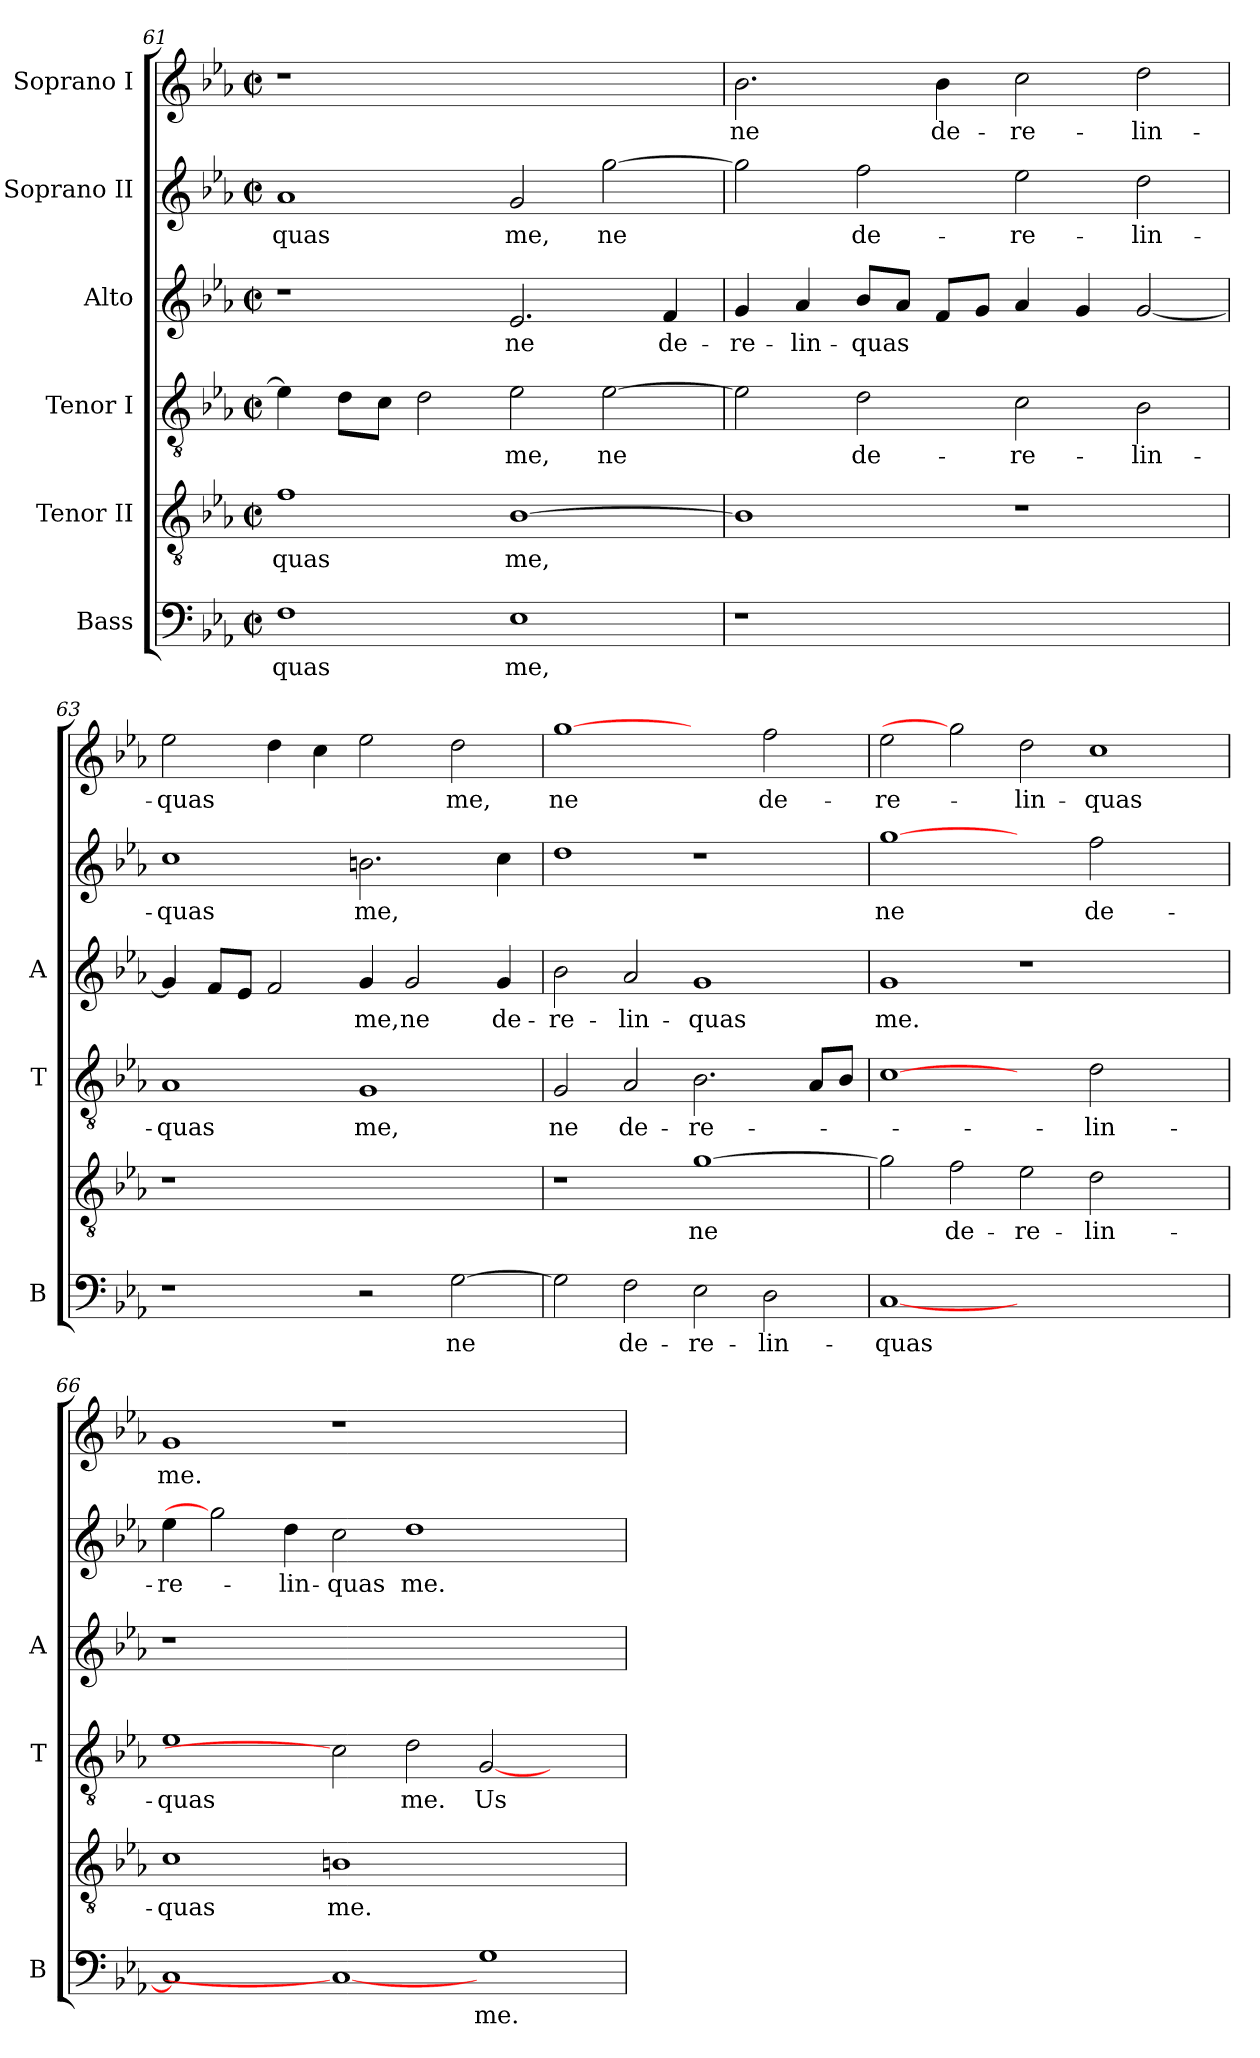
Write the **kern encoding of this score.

**kern	**text	**kern	**text	**kern	**text	**kern	**text	**kern	**text	**kern	**text
*part6	*part6	*part5	*part5	*part4	*part4	*part3	*part3	*part2	*part2	*part1	*part1
*staff6	*staff6	*staff5	*staff5	*staff4	*staff4	*staff3	*staff3	*staff2	*staff2	*staff1	*staff1
*I"Bass	*	*I"Tenor II	*	*I"Tenor I	*	*I"Alto	*	*I"Soprano II	*	*I"Soprano I	*
*I'B	*	*	*	*I'T	*	*I'A	*	*	*	*	*
*clefF4	*	*clefGv2	*	*clefGv2	*	*clefG2	*	*clefG2	*	*clefG2	*
*k[b-e-a-]	*	*k[b-e-a-]	*	*k[b-e-a-]	*	*k[b-e-a-]	*	*k[b-e-a-]	*	*k[b-e-a-]	*
*E-:	*	*E-:	*	*E-:	*	*E-:	*	*E-:	*	*E-:	*
*M2/2	*	*M2/2	*	*M2/2	*	*M2/2	*	*M2/2	*	*M2/2	*
*met(c|)	*	*met(c|)	*	*met(c|)	*	*met(c|)	*	*met(c|)	*	*met(c|)	*
=61	=61	=61	=61	=61	=61	=61	=61	=61	=61	=61	=61
!	!LO:LY:b	!	!LO:LY:b	!	!	!	!	!	!LO:LY:b	!LO:N:vis=1	!
1F	-quas	1f	-quas	4e-\]	.	1r	.	1a-	-quas	1r	.
.	.	.	.	8d\L	.	.	.	.	.	.	.
.	.	.	.	8c\J	.	.	.	.	.	.	.
.	.	.	.	2d\	.	.	.	.	.	.	.
!	!LO:LY:b	!	!LO:LY:b	!	!LO:LY:b	!	!LO:LY:b	!	!LO:LY:b	!	!
1E-	me,	[>1B-	me,	2e-\	me,	2.e-/	ne	2g/	me,	1ryy	.
!	!	!	!	!	!LO:LY:b	!	!	!	!LO:LY:b	!	!
.	.	.	.	[>2e-\	ne	.	.	[>2gg\	ne	.	.
!	!	!	!	!	!	!	!LO:LY:b	!	!	!	!
.	.	.	.	.	.	4f/	de-	.	.	.	.
!!LO:LB:g=z
=62	=62	=62	=62	=62	=62	=62	=62	=62	=62	=62	=62
!LO:N:vis=1	!	!	!	!	!	!	!LO:LY:b	!	!	!	!LO:LY:b
1r	.	1B-]	.	2e-\]	.	4g/	-re-	2gg\]	.	2.b-\	ne
!	!	!	!	!	!	!	!LO:LY:b	!	!	!	!
.	.	.	.	.	.	4a-/	-lin-	.	.	.	.
!	!	!	!	!	!LO:LY:b	!	!LO:LY:b	!	!LO:LY:b	!	!
.	.	.	.	2d\	de-	8b-/L	-quas	2ff\	de-	.	.
.	.	.	.	.	.	8a-/J	.	.	.	.	.
!	!	!	!	!	!	!	!	!	!	!	!LO:LY:b
.	.	.	.	.	.	8f/L	.	.	.	4b-\	de-
.	.	.	.	.	.	8g/J	.	.	.	.	.
!	!	!	!	!	!LO:LY:b	!	!	!	!LO:LY:b	!	!LO:LY:b
1ryy	.	1r	.	2c\	-re-	4a-/	.	2ee-\	-re-	2cc\	-re-
.	.	.	.	.	.	4g/	.	.	.	.	.
!	!	!	!	!	!LO:LY:b	!	!	!	!LO:LY:b	!	!LO:LY:b
.	.	.	.	2B-\	-lin-	[<2g/	.	2dd\	-lin-	2dd\	-lin-
=63	=63	=63	=63	=63	=63	=63	=63	=63	=63	=63	=63
!	!	!LO:N:vis=1	!	!	!LO:LY:b	!	!	!	!LO:LY:b	!	!LO:LY:b
1r	.	1r	.	1A-	-quas	4g/]	.	1cc	-quas	2ee-\	-quas
.	.	.	.	.	.	8f/L	.	.	.	.	.
.	.	.	.	.	.	8e-/J	.	.	.	.	.
.	.	.	.	.	.	2f/	.	.	.	4dd\	.
.	.	.	.	.	.	.	.	.	.	4cc\	.
!	!	!	!	!	!LO:LY:b	!	!LO:LY:b	!	!LO:LY:b	!	!
2r	.	1ryy	.	1G	me,	4g/	me,	2.bn\	me,	2ee-\	.
!	!	!	!	!	!	!	!LO:LY:b	!	!	!	!
.	.	.	.	.	.	2g/	ne	.	.	.	.
!	!LO:LY:b	!	!	!	!	!	!	!	!	!	!LO:LY:b
[>2G\	ne	.	.	.	.	.	.	.	.	2dd\	me,
!	!	!	!	!	!	!	!LO:LY:b	!	!	!	!
.	.	.	.	.	.	4g/	de-	4cc\	.	.	.
=64	=64	=64	=64	=64	=64	=64	=64	=64	=64	=64	=64
!	!	!	!	!	!LO:LY:b	!	!LO:LY:b	!	!	!	!LO:LY:b
2G\]	.	1r	.	2G/	ne	2b-\	-re-	1dd	.	[1gg	ne
!	!LO:LY:b	!	!	!	!LO:LY:b	!	!LO:LY:b	!	!	!	!
2F\	de-	.	.	2A-/	de-	2a-/	-lin-	.	.	.	.
!	!LO:LY:b	!	!LO:LY:b	!	!LO:LY:b	!	!LO:LY:b	!	!	!	!
2E-\	-re-	[>1g	ne	2.B-\	-re-	1g	-quas	1r	.	2ryy	.
!	!LO:LY:b	!	!	!	!	!	!	!	!	!	!LO:LY:b
2D\	-lin-	.	.	.	.	.	.	.	.	2ff\	de-
.	.	.	.	8A-/L	.	.	.	.	.	.	.
.	.	.	.	8B-/J	.	.	.	.	.	.	.
=65	=65	=65	=65	=65	=65	=65	=65	=65	=65	=65	=65
!	!LO:LY:b	!	!	!	!	!	!LO:LY:b	!	!LO:LY:b	!	!LO:LY:b
[<1C	-quas	2g\]	.	[1c	.	1g	me.	[1gg	ne	2ee-\	-re-
!	!	!	!LO:LY:b	!	!	!	!	!	!	!	!
.	.	2f\	de-	.	.	.	.	.	.	2gg]	.
!	!	!	!LO:LY:b	!	!	!	!	!	!	!	!LO:LY:b
1.ryy	.	2e-\	-re-	2ryy	.	1r	.	2ryy	.	2dd\	-lin-
!	!	!	!LO:LY:b	!	!LO:LY:b	!	!	!	!LO:LY:b	!	!LO:LY:b
.	.	2d\	-lin-	2d\	-lin-	.	.	2ff\	de-	1cc	-quas
.	.	2ryy	.	2ryy	.	2ryy	.	2ryy	.	.	.
!!LO:PB:g=z
=66	=66	=66	=66	=66	=66	=66	=66	=66	=66	=66	=66
!	!	!	!LO:LY:b	!	!LO:LY:b	!LO:N:vis=1	!	!	!LO:LY:b	!	!LO:LY:b
1C]	.	1c	-quas	1e-	-quas	1r	.	4ee-\	-re-	1g	me.
.	.	.	.	.	.	.	.	2gg]	.	.	.
!	!	!	!	!	!	!	!	!	!LO:LY:b	!	!
.	.	.	.	.	.	.	.	4dd\	-lin-	.	.
!	!	!	!LO:LY:b	!	!	!	!	!	!LO:LY:b	!	!
1C_	.	1Bn	me.	2c]	.	0ryy	.	2cc\	-quas	1r	.
!	!	!	!	!	!LO:LY:b	!	!	!	!LO:LY:b	!	!
.	.	.	.	2d\	me.	.	.	1dd	me.	.	.
!	!LO:LY:b	!	!	!	!LO:LY:b	!	!	!	!	!	!
1G	me.	1ryy	.	[<2G/	Us-	.	.	.	.	1ryy	.
.	.	.	.	2ryy	.	.	.	2ryy	.	.	.
=	=	=	=	=	=	=	=	=	=	=	=
*-	*-	*-	*-	*-	*-	*-	*-	*-	*-	*-	*-
